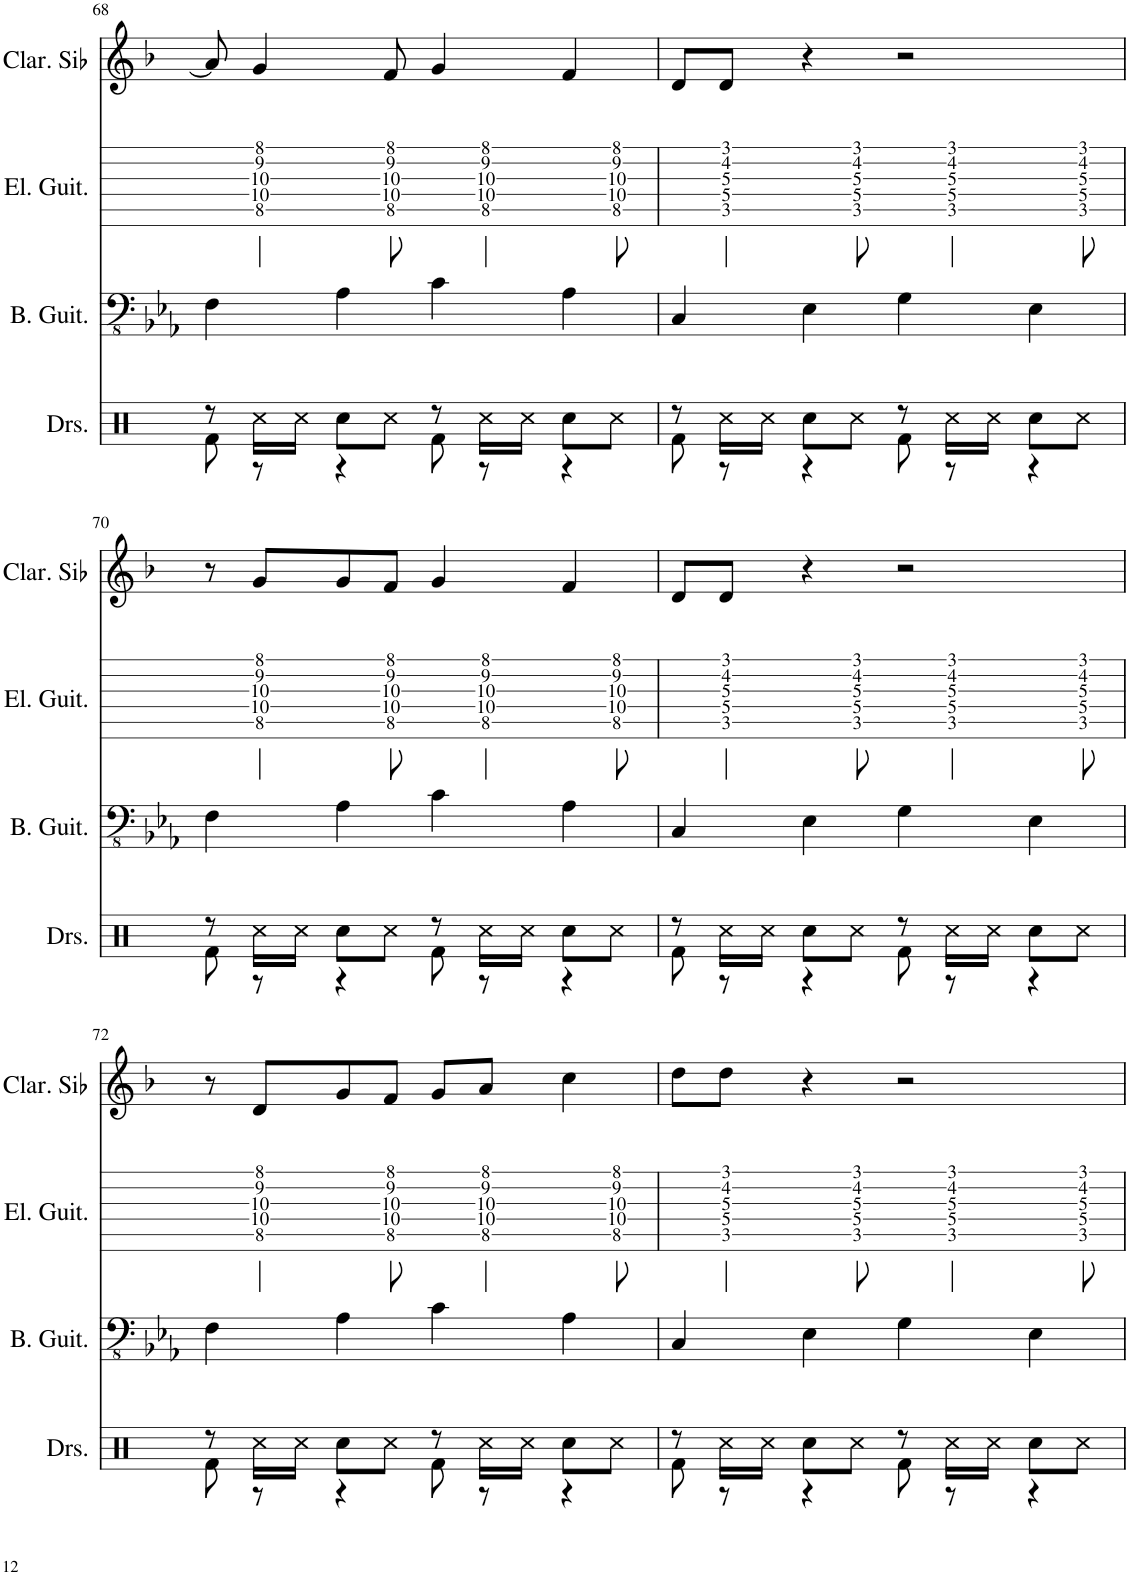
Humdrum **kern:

**kern	**kern	**kern	**kern
*part4	*part3	*part2	*part1
*staff4	*staff3	*staff2	*staff1
*I"Drumset	*I"Bass Guitar	*I"Electric Guitar	*I"Clarinette en Sib
*I'Drs.	*I'B. Guit.	*I'El. Guit.	*I'Clar. Sib
!!LO:PB:g=z
*clefX	*clefFv4	*	*clefG2
*	*	*	*Trd1c2
*k[]	*k[b-e-a-]	*k[b-e-a-]	*k[b-]
*M4/4	*M4/4	*M4/4	*M4/4
=68	=68	=68	=68
*^	*	*	*
8r	8Rf\	4FF\	8r	8a/]
16Rcc\LL	8r	.	4F\ 4c\ 4f\ 4a-\ 4cc\	4g/
16Rcc\JJ	.	.	.	.
8Rcc\L	4r	4AA-\	.	.
8Rcc\J	.	.	8F\ 8c\ 8f\ 8a-\ 8cc\	8f/
8r	8Rf\	4C\	8r	4g/
16Rcc\LL	8r	.	4F\ 4c\ 4f\ 4a-\ 4cc\	.
16Rcc\JJ	.	.	.	.
8Rcc\L	4r	4AA-\	.	4f/
8Rcc\J	.	.	8F\ 8c\ 8f\ 8a-\ 8cc\	.
=69	=69	=69	=69	=69
8r	8Rf\	4CC/	8r	8d/L
16Rcc\LL	8r	.	4C\ 4G\ 4c\ 4e-\ 4g\	8d/J
16Rcc\JJ	.	.	.	.
8Rcc\L	4r	4EE-\	.	4r
8Rcc\J	.	.	8C\ 8G\ 8c\ 8e-\ 8g\	.
8r	8Rf\	4GG\	8r	2r
16Rcc\LL	8r	.	4C\ 4G\ 4c\ 4e-\ 4g\	.
16Rcc\JJ	.	.	.	.
8Rcc\L	4r	4EE-\	.	.
8Rcc\J	.	.	8C\ 8G\ 8c\ 8e-\ 8g\	.
!!LO:LB:g=z
=70	=70	=70	=70	=70
8r	8Rf\	4FF\	8r	8r
16Rcc\LL	8r	.	4F\ 4c\ 4f\ 4a-\ 4cc\	8g/L
16Rcc\JJ	.	.	.	.
8Rcc\L	4r	4AA-\	.	8g/
8Rcc\J	.	.	8F\ 8c\ 8f\ 8a-\ 8cc\	8f/J
8r	8Rf\	4C\	8r	4g/
16Rcc\LL	8r	.	4F\ 4c\ 4f\ 4a-\ 4cc\	.
16Rcc\JJ	.	.	.	.
8Rcc\L	4r	4AA-\	.	4f/
8Rcc\J	.	.	8F\ 8c\ 8f\ 8a-\ 8cc\	.
=71	=71	=71	=71	=71
8r	8Rf\	4CC/	8r	8d/L
16Rcc\LL	8r	.	4C\ 4G\ 4c\ 4e-\ 4g\	8d/J
16Rcc\JJ	.	.	.	.
8Rcc\L	4r	4EE-\	.	4r
8Rcc\J	.	.	8C\ 8G\ 8c\ 8e-\ 8g\	.
8r	8Rf\	4GG\	8r	2r
16Rcc\LL	8r	.	4C\ 4G\ 4c\ 4e-\ 4g\	.
16Rcc\JJ	.	.	.	.
8Rcc\L	4r	4EE-\	.	.
8Rcc\J	.	.	8C\ 8G\ 8c\ 8e-\ 8g\	.
!!LO:LB:g=z
=72	=72	=72	=72	=72
8r	8Rf\	4FF\	8r	8r
16Rcc\LL	8r	.	4F\ 4c\ 4f\ 4a-\ 4cc\	8d/L
16Rcc\JJ	.	.	.	.
8Rcc\L	4r	4AA-\	.	8g/
8Rcc\J	.	.	8F\ 8c\ 8f\ 8a-\ 8cc\	8f/J
8r	8Rf\	4C\	8r	8g/L
16Rcc\LL	8r	.	4F\ 4c\ 4f\ 4a-\ 4cc\	8a/J
16Rcc\JJ	.	.	.	.
8Rcc\L	4r	4AA-\	.	4cc\
8Rcc\J	.	.	8F\ 8c\ 8f\ 8a-\ 8cc\	.
=73	=73	=73	=73	=73
8r	8Rf\	4CC/	8r	8dd\L
16Rcc\LL	8r	.	4C\ 4G\ 4c\ 4e-\ 4g\	8dd\J
16Rcc\JJ	.	.	.	.
8Rcc\L	4r	4EE-\	.	4r
8Rcc\J	.	.	8C\ 8G\ 8c\ 8e-\ 8g\	.
8r	8Rf\	4GG\	8r	2r
16Rcc\LL	8r	.	4C\ 4G\ 4c\ 4e-\ 4g\	.
16Rcc\JJ	.	.	.	.
8Rcc\L	4r	4EE-\	.	.
8Rcc\J	.	.	8C\ 8G\ 8c\ 8e-\ 8g\	.
*v	*v	*	*	*
=	=	=	=
*-	*-	*-	*-
